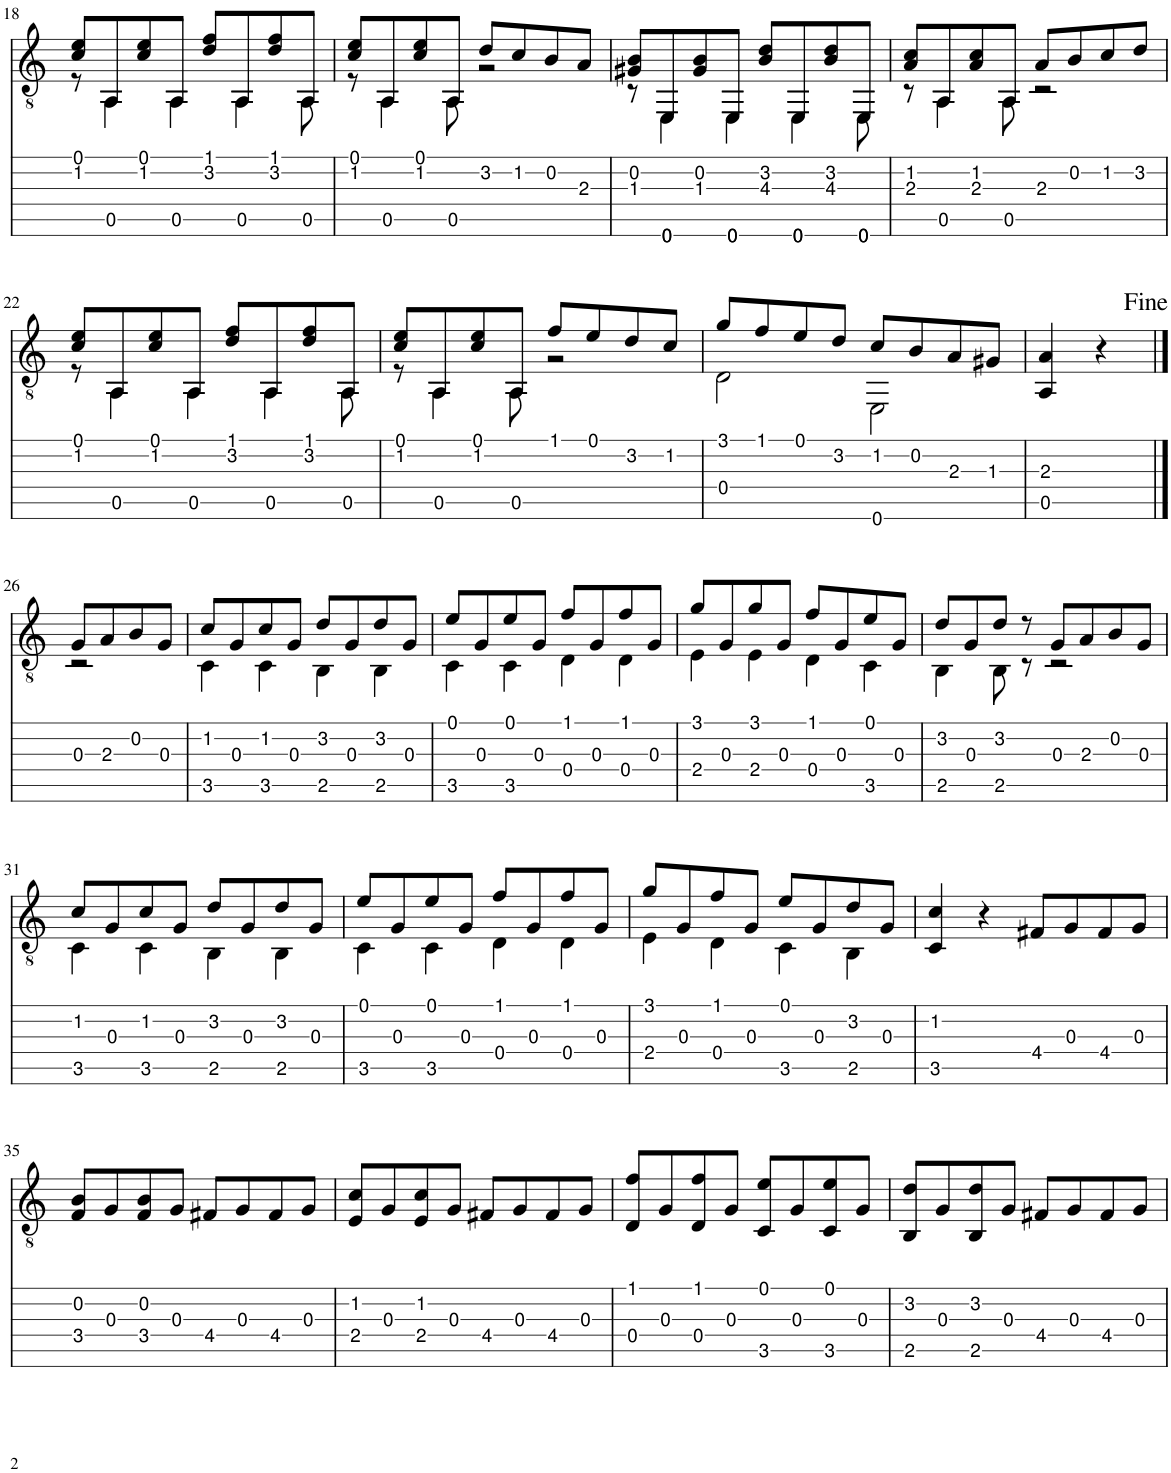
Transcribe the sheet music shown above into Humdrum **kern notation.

**kern	**kern
*part1	*part1
*staff2	*staff1
*I"Guitar	*
*I'Guit.	*
!!LO:PB:g=z
*	*clefGv2
*k[]	*k[]
*M4/4	*M4/4
=18	=18
*^	*^
8c\ 8e\L	8r	8c/ 8e/L	8r
8AAJ	4AA	8AA/	4AA\
8c\ 8e\L	.	8c/ 8e/	.
8AAJ	4AA	8AA/J	4AA\
8d\ 8f\L	.	8d/ 8f/L	.
8AAJ	4AA	8AA/	4AA\
8d\ 8f\L	.	8d/ 8f/	.
8AAJ	8AA	8AA/J	8AA\
=19	=19	=19	=19
8c\ 8e\L	8r	8c/ 8e/L	8r
8AAJ	4AA	8AA/	4AA\
8c\ 8e\L	.	8c/ 8e/	.
8AAJ	8AA	8AA/J	8AA\
8dL	2r	8d/L	2r
8cJ	.	8c/	.
8BL	.	8B/	.
8AJ	.	8A/J	.
=20	=20	=20	=20
8G#X\ 8B\L	8r	8G#X/ 8B/L	8r
8EEJ	4EE	8EE/	4EE\
8G#\ 8B\L	.	8G#/ 8B/	.
8EEJ	4EE	8EE/J	4EE\
8B\ 8d\L	.	8B/ 8d/L	.
8EEJ	4EE	8EE/	4EE\
8B\ 8d\L	.	8B/ 8d/	.
8EEJ	8EE	8EE/J	8EE\
=21	=21	=21	=21
8A\ 8c\L	8r	8A/ 8c/L	8r
8AAJ	4AA	8AA/	4AA\
8A\ 8c\L	.	8A/ 8c/	.
8AAJ	8AA	8AA/J	8AA\
8AL	2r	8A/L	2r
8BJ	.	8B/	.
8cL	.	8c/	.
8dJ	.	8d/J	.
!!LO:LB:g=z	!!
=22	=22	=22	=22
8c\ 8e\L	8r	8c/ 8e/L	8r
8AAJ	4AA	8AA/	4AA\
8c\ 8e\L	.	8c/ 8e/	.
8AAJ	4AA	8AA/J	4AA\
8d\ 8f\L	.	8d/ 8f/L	.
8AAJ	4AA	8AA/	4AA\
8d\ 8f\L	.	8d/ 8f/	.
8AAJ	8AA	8AA/J	8AA\
=23	=23	=23	=23
8c\ 8e\L	8r	8c/ 8e/L	8r
8AAJ	4AA	8AA/	4AA\
8c\ 8e\L	.	8c/ 8e/	.
8AAJ	8AA	8AA/J	8AA\
8fL	2r	8f/L	2r
8eJ	.	8e/	.
8dL	.	8d/	.
8cJ	.	8c/J	.
=24	=24	=24	=24
8gL	2D	8g/L	2D\
8fJ	.	8f/	.
8eL	.	8e/	.
8dJ	.	8d/J	.
8cL	2EE	8c/L	2EE\
8BJ	.	8B/	.
8AL	.	8A/	.
8G#XJ	.	8G#X/J	.
*v	*v	*	*
*	*v	*v
=25	=25
4AA 4A	4AA/ 4A/
4r	4r
!!LO:LB:g=z
==26	==26
*^	*^
8GL	2r	8G/L	2r
8AJ	.	8A/	.
8BL	.	8B/	.
8GJ	.	8G/J	.
=27	=27	=27	=27
8cL	4C	8c/L	4C\
8GJ	.	8G/	.
8cL	4C	8c/	4C\
8GJ	.	8G/J	.
8dL	4BB	8d/L	4BB\
8GJ	.	8G/	.
8dL	4BB	8d/	4BB\
8GJ	.	8G/J	.
=28	=28	=28	=28
8eL	4C	8e/L	4C\
8GJ	.	8G/	.
8eL	4C	8e/	4C\
8GJ	.	8G/J	.
8fL	4D	8f/L	4D\
8GJ	.	8G/	.
8fL	4D	8f/	4D\
8GJ	.	8G/J	.
=29	=29	=29	=29
8gL	4E	8g/L	4E\
8GJ	.	8G/	.
8gL	4E	8g/	4E\
8GJ	.	8G/J	.
8fL	4D	8f/L	4D\
8GJ	.	8G/	.
8eL	4C	8e/	4C\
8GJ	.	8G/J	.
=30	=30	=30	=30
8dL	4BB	8d/L	4BB\
8GJ	.	8G/	.
8d	8BB	8d/J	8BB\
8r	8r	8r	8r
8GL	2r	8G/L	2r
8AJ	.	8A/	.
8BL	.	8B/	.
8GJ	.	8G/J	.
!!LO:LB:g=z	!!
=31	=31	=31	=31
8cL	4C	8c/L	4C\
8GJ	.	8G/	.
8cL	4C	8c/	4C\
8GJ	.	8G/J	.
8dL	4BB	8d/L	4BB\
8GJ	.	8G/	.
8dL	4BB	8d/	4BB\
8GJ	.	8G/J	.
=32	=32	=32	=32
8eL	4C	8e/L	4C\
8GJ	.	8G/	.
8eL	4C	8e/	4C\
8GJ	.	8G/J	.
8fL	4D	8f/L	4D\
8GJ	.	8G/	.
8fL	4D	8f/	4D\
8GJ	.	8G/J	.
=33	=33	=33	=33
8gL	4E	8g/L	4E\
8GJ	.	8G/	.
8fL	4D	8f/	4D\
8GJ	.	8G/J	.
8eL	4C	8e/L	4C\
8GJ	.	8G/	.
8dL	4BB	8d/	4BB\
8GJ	.	8G/J	.
*v	*v	*	*
*	*v	*v
=34	=34
4C 4c	4C/ 4c/
4r	4r
8F#L	8F#X/L
8GJ	8G/
8F#L	8F#/
8GJ	8G/J
!!LO:LB:g=z
=35	=35
8F\ 8B\L	8F/ 8B/L
8GJ	8G/
8F\ 8B\L	8F/ 8B/
8GJ	8G/J
8F#L	8F#X/L
8GJ	8G/
8F#L	8F#/
8GJ	8G/J
=36	=36
8E\ 8c\L	8E/ 8c/L
8GJ	8G/
8E\ 8c\L	8E/ 8c/
8GJ	8G/J
8F#L	8F#X/L
8GJ	8G/
8F#L	8F#/
8GJ	8G/J
=37	=37
8D\ 8f\L	8D/ 8f/L
8GJ	8G/
8D\ 8f\L	8D/ 8f/
8GJ	8G/J
8C\ 8e\L	8C/ 8e/L
8GJ	8G/
8C\ 8e\L	8C/ 8e/
8GJ	8G/J
=38	=38
8BB\ 8d\L	8BB/ 8d/L
8GJ	8G/
8BB\ 8d\L	8BB/ 8d/
8GJ	8G/J
8F#L	8F#X/L
8GJ	8G/
8F#L	8F#/
8GJ	8G/J
=	=
*-	*-
